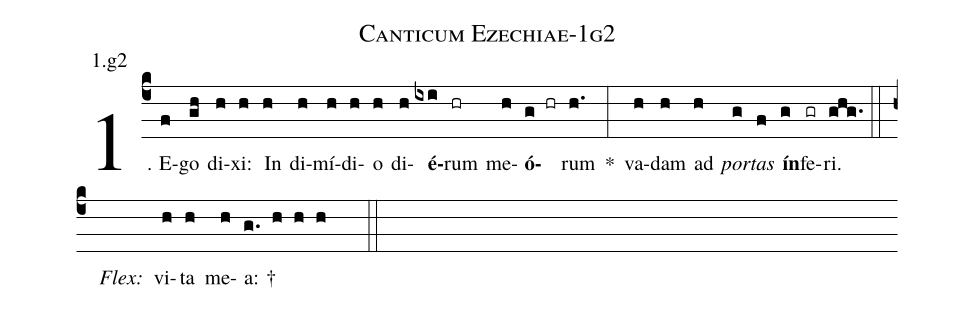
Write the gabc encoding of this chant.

name: Canticum Ezechiae-1g2;
annotation: 1.g2;
%%
(c4)1. E(f)go(gh) di(h)xi:(h) In(h) di(h)mí(h)di(h)o(h) di(h)<b>é</b>(ixi)rum(hr) me(h)<b>ó</b>(g hr)rum(h.) *(:) va(h)dam(h) ad(h) <i>por</i>(g)<i>tas</i>(f) <b>ín</b>(g)fe(gr)ri.(ghg.) (::)
<i>Flex:</i>()  vi(h)ta(h) me(h)a: †(g. h h h  ::)
